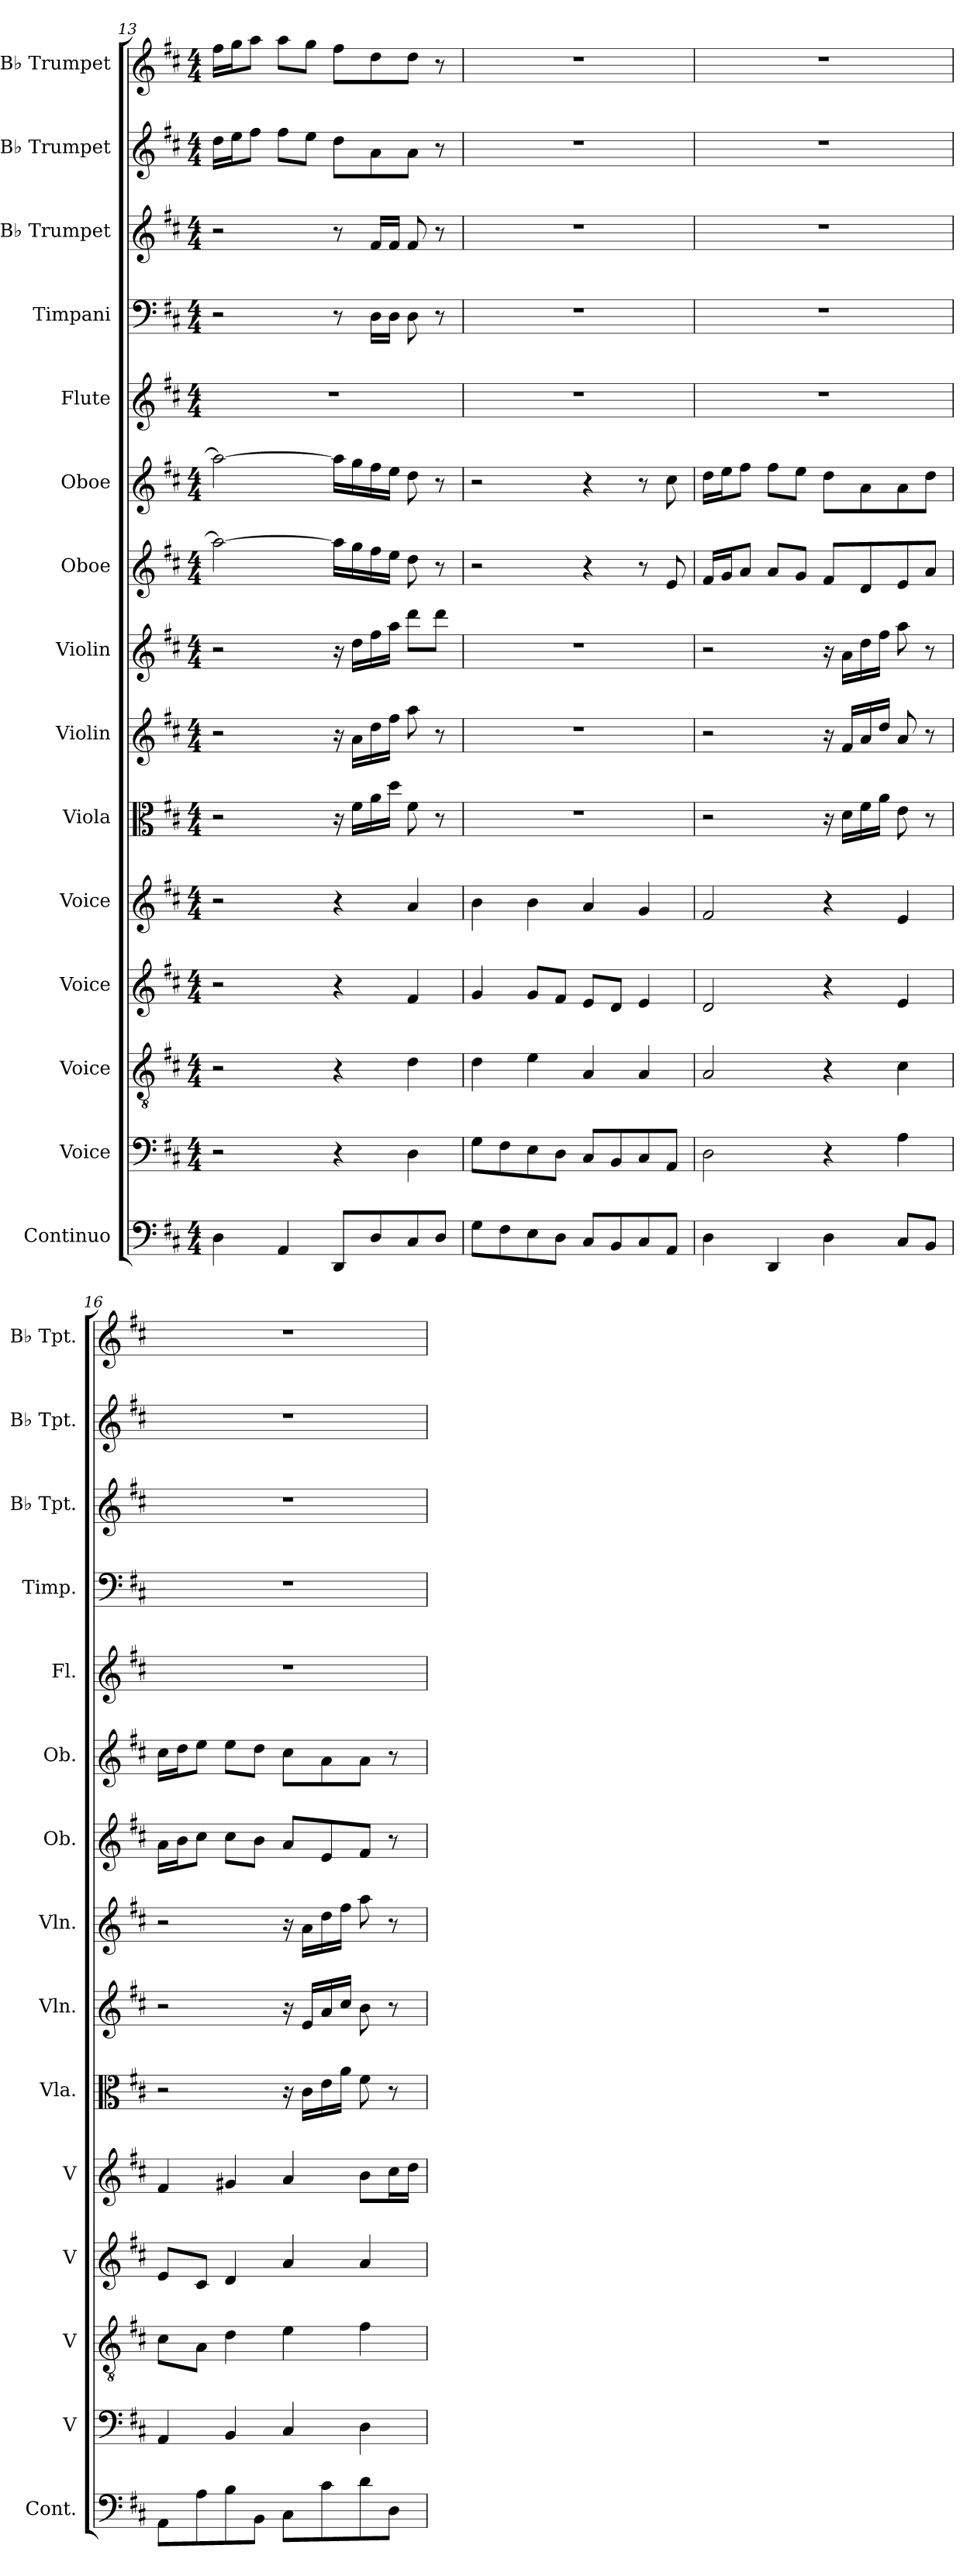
**kern	**kern	**kern	**kern	**kern	**kern	**kern	**kern	**kern	**kern	**kern	**kern	**kern	**kern	**kern
*part15	*part14	*part13	*part12	*part11	*part10	*part9	*part8	*part7	*part6	*part5	*part4	*part3	*part2	*part1
*staff15	*staff14	*staff13	*staff12	*staff11	*staff10	*staff9	*staff8	*staff7	*staff6	*staff5	*staff4	*staff3	*staff2	*staff1
*I"Continuo	*I"Voice	*I"Voice	*I"Voice	*I"Voice	*I"Viola	*I"Violin	*I"Violin	*I"Oboe	*I"Oboe	*I"Flute	*I"Timpani	*I"B♭ Trumpet	*I"B♭ Trumpet	*I"B♭ Trumpet
*I'Cont.	*I'V	*I'V	*I'V	*I'V	*I'Vla.	*I'Vln.	*I'Vln.	*I'Ob.	*I'Ob.	*I'Fl.	*I'Timp.	*I'B♭ Tpt.	*I'B♭ Tpt.	*I'B♭ Tpt.
*clefF4	*clefF4	*clefGv2	*clefG2	*clefG2	*clefC3	*clefG2	*clefG2	*clefG2	*clefG2	*clefG2	*clefF4	*clefG2	*clefG2	*clefG2
*	*	*	*	*	*	*	*	*	*	*	*	*ITrd1c2	*ITrd1c2	*ITrd1c2
*k[f#c#]	*k[f#c#]	*k[f#c#]	*k[f#c#]	*k[f#c#]	*k[f#c#]	*k[f#c#]	*k[f#c#]	*k[f#c#]	*k[f#c#]	*k[f#c#]	*k[f#c#]	*k[]	*k[]	*k[]
*M4/4	*M4/4	*M4/4	*M4/4	*M4/4	*M4/4	*M4/4	*M4/4	*M4/4	*M4/4	*M4/4	*M4/4	*M4/4	*M4/4	*M4/4
=13	=13	=13	=13	=13	=13	=13	=13	=13	=13	=13	=13	=13	=13	=13
4D	2r	2r	2r	2r	2r	2r	2r	2aa_	2aa_	1r	2r	2r	16ccLL	16eeLL
.	.	.	.	.	.	.	.	.	.	.	.	.	16ddJ	16ffJ
.	.	.	.	.	.	.	.	.	.	.	.	.	8eeJ	8ggJ
4AA	.	.	.	.	.	.	.	.	.	.	.	.	8eeL	8ggL
.	.	.	.	.	.	.	.	.	.	.	.	.	8ddJ	8ffJ
8DDL	4r	4r	4r	4r	16r	16r	16r	16aaLL]	16aaLL]	.	8r	8r	8ccL	8eeL
.	.	.	.	.	16f#LL	16aLL	16ddLL	16gg	16gg	.	.	.	.	.
8D	.	.	.	.	16a	16dd	16ff#	16ff#	16ff#	.	16DLL	16eLL	8g	8cc
.	.	.	.	.	16ddJJ	16ff#JJ	16aaJJ	16eeJJ	16eeJJ	.	16DJJ	16eJJ	.	.
8C#	4D	4d	4f#	4a	8f#	8aa	8dddL	8dd	8dd	.	8D	8e	8gJ	8ccJ
8DJ	.	.	.	.	8r	8r	8dddJ	8r	8r	.	8r	8r	8r	8r
=14	=14	=14	=14	=14	=14	=14	=14	=14	=14	=14	=14	=14	=14	=14
8GL	8GL	4d	4g	4b	1r	1r	1r	2r	2r	1r	1r	1r	1r	1r
8F#	8F#	.	.	.	.	.	.	.	.	.	.	.	.	.
8E	8E	4e	8gL	4b	.	.	.	.	.	.	.	.	.	.
8DJ	8DJ	.	8f#J	.	.	.	.	.	.	.	.	.	.	.
8C#L	8C#L	4A	8eL	4a	.	.	.	4r	4r	.	.	.	.	.
8BB	8BB	.	8dJ	.	.	.	.	.	.	.	.	.	.	.
8C#	8C#	4A	4e	4g	.	.	.	8r	8r	.	.	.	.	.
8AAJ	8AAJ	.	.	.	.	.	.	8e	8cc#	.	.	.	.	.
=15	=15	=15	=15	=15	=15	=15	=15	=15	=15	=15	=15	=15	=15	=15
4D	2D	2A	2d	2f#	2r	2r	2r	16f#LL	16ddLL	1r	1r	1r	1r	1r
.	.	.	.	.	.	.	.	16gJ	16eeJ	.	.	.	.	.
.	.	.	.	.	.	.	.	8aJ	8ff#J	.	.	.	.	.
4DD	.	.	.	.	.	.	.	8aL	8ff#L	.	.	.	.	.
.	.	.	.	.	.	.	.	8gJ	8eeJ	.	.	.	.	.
4D	4r	4r	4r	4r	16r	16r	16r	8f#L	8ddL	.	.	.	.	.
.	.	.	.	.	16dLL	16f#LL	16aLL	.	.	.	.	.	.	.
.	.	.	.	.	16f#	16a	16dd	8d	8a	.	.	.	.	.
.	.	.	.	.	16aJJ	16ddJJ	16ff#JJ	.	.	.	.	.	.	.
8C#L	4A	4c#	4e	4e	8e	8a	8aa	8e	8a	.	.	.	.	.
8BBJ	.	.	.	.	8r	8r	8r	8aJ	8ddJ	.	.	.	.	.
=16	=16	=16	=16	=16	=16	=16	=16	=16	=16	=16	=16	=16	=16	=16
8AAL	4AA	8c#L	8eL	4f#	2r	2r	2r	16aLL	16cc#LL	1r	1r	1r	1r	1r
.	.	.	.	.	.	.	.	16bJ	16ddJ	.	.	.	.	.
8A	.	8AJ	8c#J	.	.	.	.	8cc#J	8eeJ	.	.	.	.	.
8B	4BB	4d	4d	4g#X	.	.	.	8cc#L	8eeL	.	.	.	.	.
8BBJ	.	.	.	.	.	.	.	8bJ	8ddJ	.	.	.	.	.
8C#L	4C#	4e	4a	4a	16r	16r	16r	8aL	8cc#L	.	.	.	.	.
.	.	.	.	.	16c#LL	16eLL	16aLL	.	.	.	.	.	.	.
8c#	.	.	.	.	16e	16a	16dd	8e	8a	.	.	.	.	.
.	.	.	.	.	16aJJ	16cc#JJ	16ff#JJ	.	.	.	.	.	.	.
8d	4D	4f#	4a	8bL	8f#	8b	8aa	8f#J	8aJ	.	.	.	.	.
8DJ	.	.	.	16cc#L	8r	8r	8r	8r	8r	.	.	.	.	.
.	.	.	.	16ddJJ	.	.	.	.	.	.	.	.	.	.
=	=	=	=	=	=	=	=	=	=	=	=	=	=	=
*-	*-	*-	*-	*-	*-	*-	*-	*-	*-	*-	*-	*-	*-	*-
